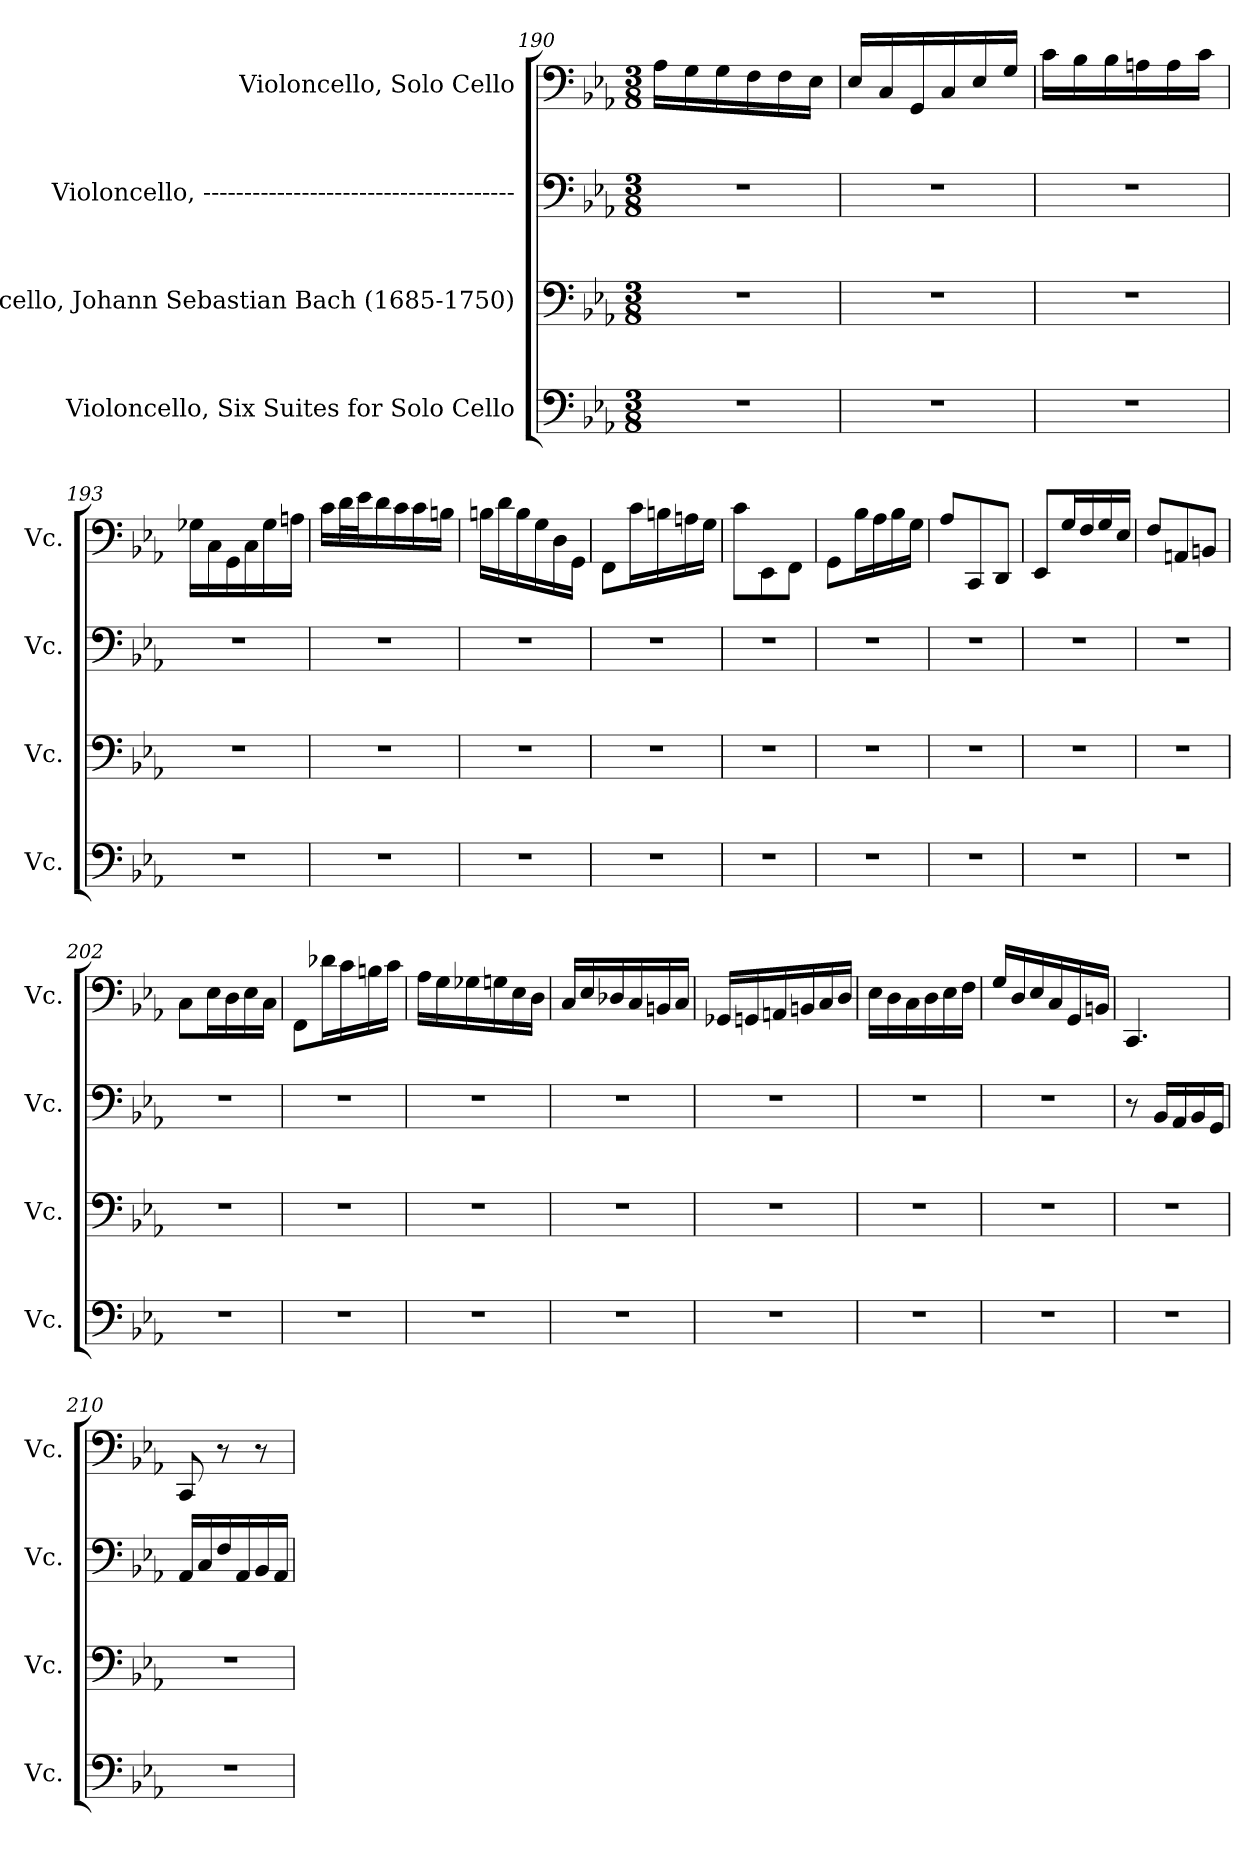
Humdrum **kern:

**kern	**kern	**kern	**kern
*part4	*part3	*part2	*part1
*staff4	*staff3	*staff2	*staff1
*I"Violoncello, Six Suites for Solo Cello	*I"Violoncello, Johann Sebastian Bach  (1685-1750)	*I"Violoncello, --------------------------------------	*I"Violoncello, Solo Cello
*I'Vc.	*I'Vc.	*I'Vc.	*I'Vc.
*clefF4	*clefF4	*clefF4	*clefF4
*k[b-e-a-]	*k[b-e-a-]	*k[b-e-a-]	*k[b-e-a-]
*M3/8	*M3/8	*M3/8	*M3/8
=190	=190	=190	=190
4.r	4.r	4.r	16A-\LL
.	.	.	16G\
.	.	.	16G\
.	.	.	16F\
.	.	.	16F\
.	.	.	16E-\JJ
=191	=191	=191	=191
4.r	4.r	4.r	16E-/LL
.	.	.	16C/
.	.	.	16GG/
.	.	.	16C/
.	.	.	16E-/
.	.	.	16G/JJ
=192	=192	=192	=192
4.r	4.r	4.r	16c\LL
.	.	.	16B-\
.	.	.	16B-\
.	.	.	16An\
.	.	.	16A\
.	.	.	16c\JJ
=193	=193	=193	=193
4.r	4.r	4.r	16G-X\LL
.	.	.	16C\
.	.	.	16GG\
.	.	.	16C\
.	.	.	16G-\
.	.	.	16An\JJ
!!LO:LB:g=z
=194	=194	=194	=194
4.r	4.r	4.r	16c\LL
.	.	.	32d\L
.	.	.	32e-\J
.	.	.	16d\
.	.	.	16c\
.	.	.	16c\
.	.	.	16Bn\JJ
=195	=195	=195	=195
4.r	4.r	4.r	16Bn\LL
.	.	.	16d\
.	.	.	16B\
.	.	.	16G\
.	.	.	16D\
.	.	.	16GG\JJ
=196	=196	=196	=196
4.r	4.r	4.r	8FF\L
.	.	.	16c\L
.	.	.	16Bn\
.	.	.	16An\
.	.	.	16G\JJ
=197	=197	=197	=197
4.r	4.r	4.r	8c\L
.	.	.	8EE-\
.	.	.	8FF\J
=198	=198	=198	=198
4.r	4.r	4.r	8GG\L
.	.	.	16B-\L
.	.	.	16A-\
.	.	.	16B-\
.	.	.	16G\JJ
=199	=199	=199	=199
4.r	4.r	4.r	8A-/L
.	.	.	8CC/
.	.	.	8DD/J
=200	=200	=200	=200
4.r	4.r	4.r	8EE-/L
.	.	.	16G/L
.	.	.	16F/
.	.	.	16G/
.	.	.	16E-/JJ
!!LO:LB:g=z
=201	=201	=201	=201
4.r	4.r	4.r	8F/L
.	.	.	8AAn/
.	.	.	8BBn/J
=202	=202	=202	=202
4.r	4.r	4.r	8C\L
.	.	.	16E-\L
.	.	.	16D\
.	.	.	16E-\
.	.	.	16C\JJ
=203	=203	=203	=203
4.r	4.r	4.r	8FF\L
.	.	.	16d-X\L
.	.	.	16c\
.	.	.	16Bn\
.	.	.	16c\JJ
=204	=204	=204	=204
4.r	4.r	4.r	16A-\LL
.	.	.	16G\
.	.	.	16G-X\
.	.	.	16Gn\
.	.	.	16E-\
.	.	.	16D\JJ
=205	=205	=205	=205
4.r	4.r	4.r	16C/LL
.	.	.	16E-/
.	.	.	16D-X/
.	.	.	16C/
.	.	.	16BBn/
.	.	.	16C/JJ
=206	=206	=206	=206
4.r	4.r	4.r	16GG-X/LL
.	.	.	16GGn/
.	.	.	16AAn/
.	.	.	16BBn/
.	.	.	16C/
.	.	.	16D/JJ
!!LO:PB:g=z
=207	=207	=207	=207
4.r	4.r	4.r	16E-\LL
.	.	.	16D\
.	.	.	16C\
.	.	.	16D\
.	.	.	16E-\
.	.	.	16F\JJ
=208	=208	=208	=208
4.r	4.r	4.r	16G/LL
.	.	.	16D/
.	.	.	16E-/
.	.	.	16C/
.	.	.	16GG/
.	.	.	16BBn/JJ
=209	=209	=209	=209
4.r	4.r	8r	4.CC/
.	.	16BB-/LL	.
.	.	16AA-/	.
.	.	16BB-/	.
.	.	16GG/JJ	.
=210	=210	=210	=210
4.r	4.r	16AA-/LL	8CC/
.	.	16C/	.
.	.	16F/	8r
.	.	16AA-/	.
.	.	16BB-/	8r
.	.	16AA-/JJ	.
=	=	=	=
*-	*-	*-	*-
